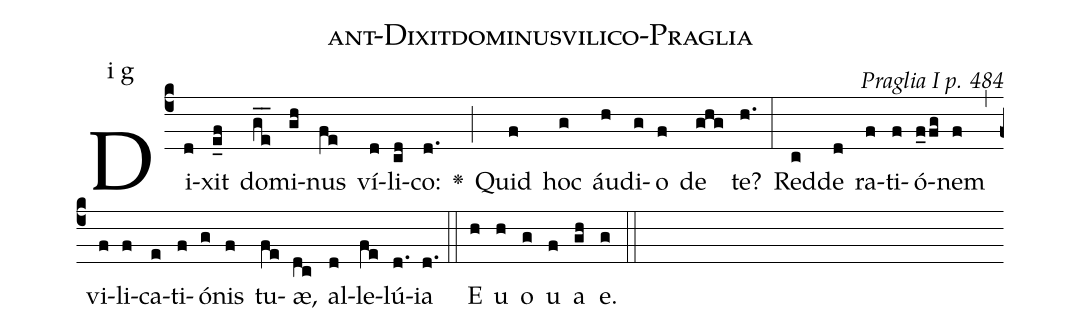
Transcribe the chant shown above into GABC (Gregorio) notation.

name: ant-Dixitdominusvilico-Praglia;
commentary: Praglia I p. 484;
annotation: i g;
%%
(c4)Di(d)xit(e_f) do(g_e_)mi(gh)nus(fe) ví(d)li(cd)co:(d.) <v>\greheightstar</v>(;) Quid(f) hoc(g) áu(h)di(g)o(f) de(ghg) te?(h.) (:) Red(c)de(d) ra(f)ti(f)ó(f_0fg)nem(f) (,) vi(f)li(f)ca(e)ti(f)ó(g)nis(f) tu(fe)æ,(dc) al(d)le(fe)lú(d.)ia(d.) (::) E(h) u(h) o(g) u(f) a(gh) e.(g) (::)
